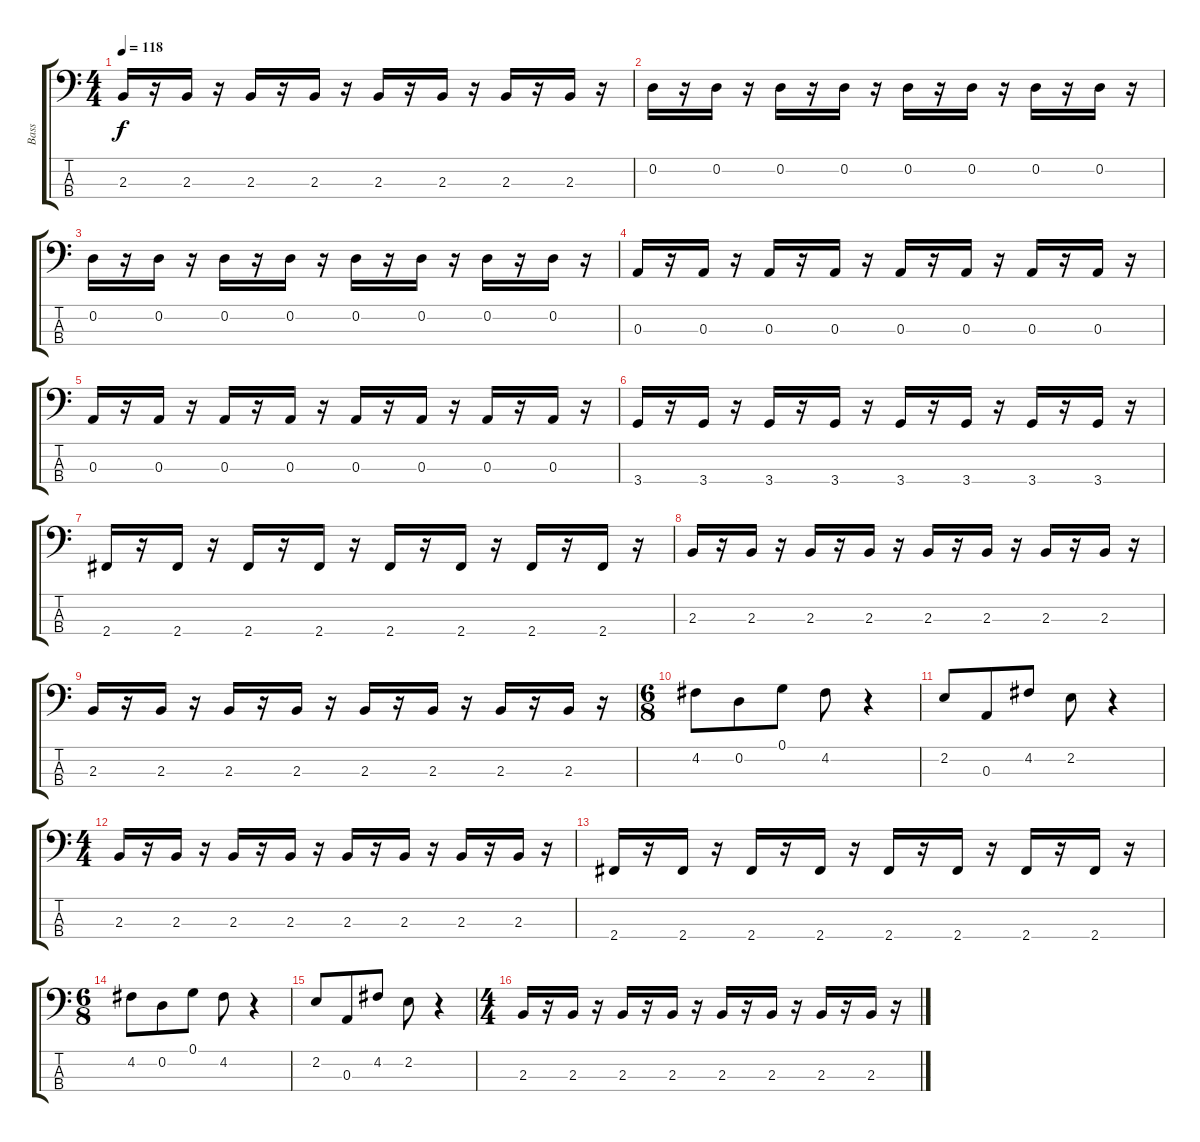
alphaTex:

\track ("Bass" "Bass") {instrument electricbassfinger}
\staff {score tabs}
\tuning (G2 D2 A1 E1) {hide}
\ts (4 4)
\tempo 118
\clef f4
\ks c
2.3.16{dy f} r.16 2.3.16 r.16 2.3.16 r.16 2.3.16 r.16 2.3.16 r.16 2.3.16 r.16 2.3.16 r.16 2.3.16 r.16 |
0.2.16 r.16 0.2.16 r.16 0.2.16 r.16 0.2.16 r.16 0.2.16 r.16 0.2.16 r.16 0.2.16 r.16 0.2.16 r.16 |
0.2.16 r.16 0.2.16 r.16 0.2.16 r.16 0.2.16 r.16 0.2.16 r.16 0.2.16 r.16 0.2.16 r.16 0.2.16 r.16 |
0.3.16 r.16 0.3.16 r.16 0.3.16 r.16 0.3.16 r.16 0.3.16 r.16 0.3.16 r.16 0.3.16 r.16 0.3.16 r.16 |
0.3.16 r.16 0.3.16 r.16 0.3.16 r.16 0.3.16 r.16 0.3.16 r.16 0.3.16 r.16 0.3.16 r.16 0.3.16 r.16 |
3.4.16 r.16 3.4.16 r.16 3.4.16 r.16 3.4.16 r.16 3.4.16 r.16 3.4.16 r.16 3.4.16 r.16 3.4.16 r.16 |
2.4.16 r.16 2.4.16 r.16 2.4.16 r.16 2.4.16 r.16 2.4.16 r.16 2.4.16 r.16 2.4.16 r.16 2.4.16 r.16 |
2.3.16 r.16 2.3.16 r.16 2.3.16 r.16 2.3.16 r.16 2.3.16 r.16 2.3.16 r.16 2.3.16 r.16 2.3.16 r.16 |
2.3.16 r.16 2.3.16 r.16 2.3.16 r.16 2.3.16 r.16 2.3.16 r.16 2.3.16 r.16 2.3.16 r.16 2.3.16 r.16 |
\ts (6 8)
4.2.8 0.2.8 0.1.8 4.2.8 r.4 |
2.2.8 0.3.8 4.2.8 2.2.8 r.4 |
\ts (4 4)
2.3.16 r.16 2.3.16 r.16 2.3.16 r.16 2.3.16 r.16 2.3.16 r.16 2.3.16 r.16 2.3.16 r.16 2.3.16 r.16 |
2.4.16 r.16 2.4.16 r.16 2.4.16 r.16 2.4.16 r.16 2.4.16 r.16 2.4.16 r.16 2.4.16 r.16 2.4.16 r.16 |
\ts (6 8)
4.2.8 0.2.8 0.1.8 4.2.8 r.4 |
2.2.8 0.3.8 4.2.8 2.2.8 r.4 |
\ts (4 4)
2.3.16 r.16 2.3.16 r.16 2.3.16 r.16 2.3.16 r.16 2.3.16 r.16 2.3.16 r.16 2.3.16 r.16 2.3.16 r.16
